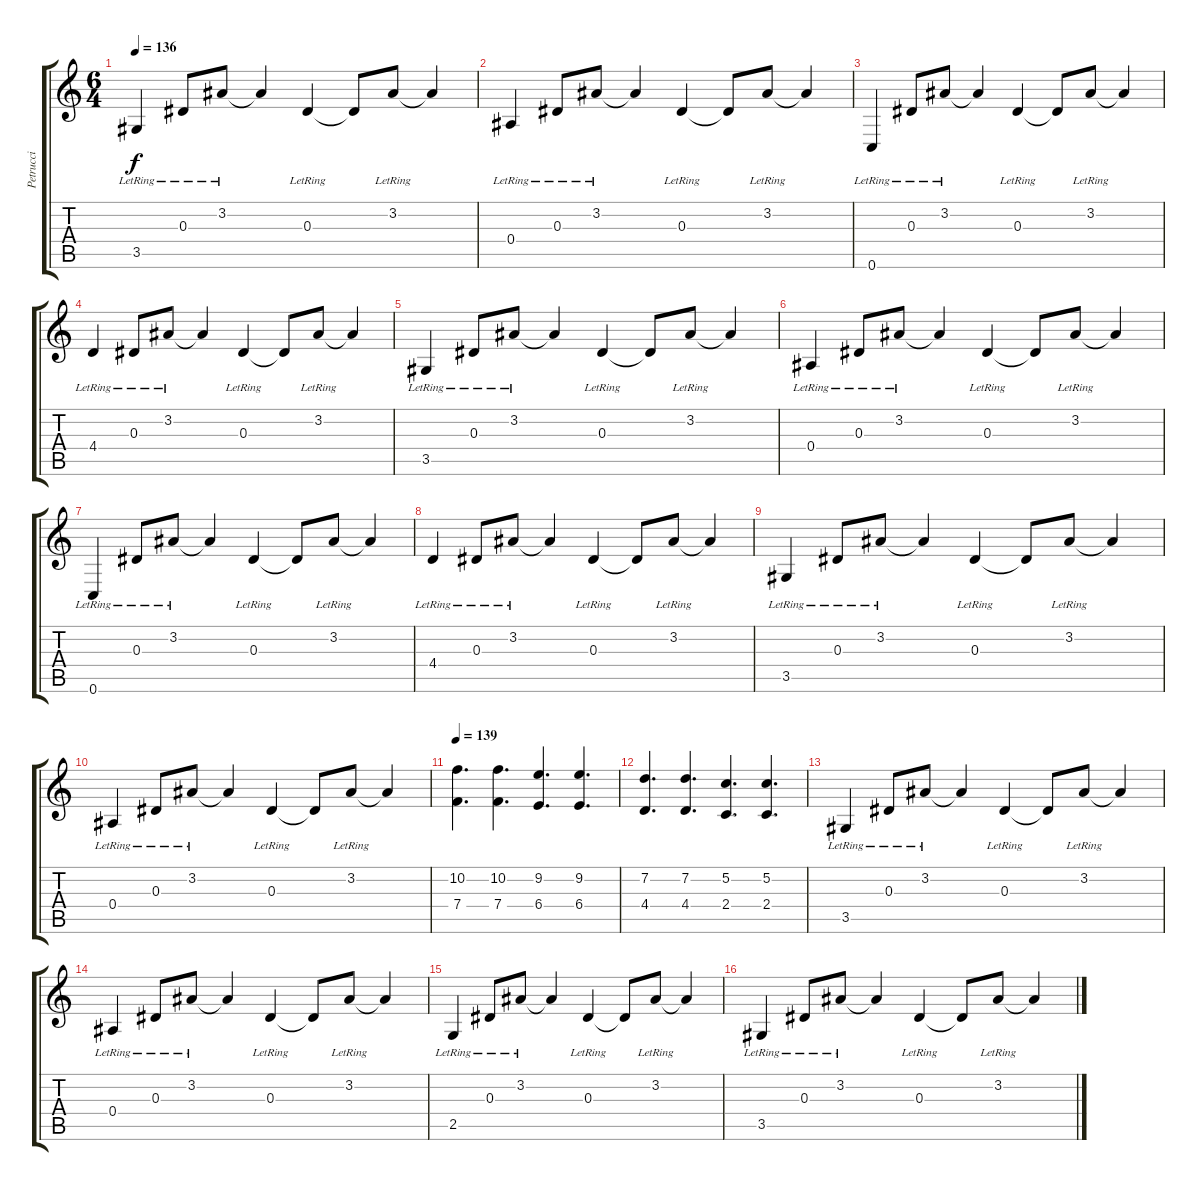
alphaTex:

\track ("Petrucci" "Petrucci") {instrument distortionguitar}
\staff {score tabs}
\tuning (C4 G3 Eb3 Bb2 F2 C2) {hide}
\ts (6 4)
\tempo 136
\clef g2
\ks c
3.5{lr}.4{dy f} 0.3{lr}.8 3.2{lr}.8 3.2{t}.4 0.3{lr}.4 0.3{t}.8 3.2{lr}.8 3.2{t}.4 |
0.4{lr}.4 0.3{lr}.8 3.2{lr}.8 3.2{t}.4 0.3{lr}.4 0.3{t}.8 3.2{lr}.8 3.2{t}.4 |
0.6{lr}.4 0.3{lr}.8 3.2{lr}.8 3.2{t}.4 0.3{lr}.4 0.3{t}.8 3.2{lr}.8 3.2{t}.4 |
4.4{lr}.4 0.3{lr}.8 3.2{lr}.8 3.2{t}.4 0.3{lr}.4 0.3{t}.8 3.2{lr}.8 3.2{t}.4 |
3.5{lr}.4 0.3{lr}.8 3.2{lr}.8 3.2{t}.4 0.3{lr}.4 0.3{t}.8 3.2{lr}.8 3.2{t}.4 |
0.4{lr}.4 0.3{lr}.8 3.2{lr}.8 3.2{t}.4 0.3{lr}.4 0.3{t}.8 3.2{lr}.8 3.2{t}.4 |
0.6{lr}.4 0.3{lr}.8 3.2{lr}.8 3.2{t}.4 0.3{lr}.4 0.3{t}.8 3.2{lr}.8 3.2{t}.4 |
4.4{lr}.4 0.3{lr}.8 3.2{lr}.8 3.2{t}.4 0.3{lr}.4 0.3{t}.8 3.2{lr}.8 3.2{t}.4 |
3.5{lr}.4 0.3{lr}.8 3.2{lr}.8 3.2{t}.4 0.3{lr}.4 0.3{t}.8 3.2{lr}.8 3.2{t}.4 |
0.4{lr}.4 0.3{lr}.8 3.2{lr}.8 3.2{t}.4 0.3{lr}.4 0.3{t}.8 3.2{lr}.8 3.2{t}.4 |
\tempo 139
(10.2 7.4).4{d} (10.2 7.4).4{d} (9.2 6.4).4{d} (9.2 6.4).4{d} |
(7.2 4.4).4{d} (7.2 4.4).4{d} (5.2 2.4).4{d beam merge} (5.2 2.4).4{d} |
3.5{lr}.4{instrument distortionguitar} 0.3{lr}.8 3.2{lr}.8 3.2{t}.4 0.3{lr}.4 0.3{t}.8 3.2{lr}.8 3.2{t}.4 |
0.4{lr}.4 0.3{lr}.8 3.2{lr}.8 3.2{t}.4 0.3{lr}.4 0.3{t}.8 3.2{lr}.8 3.2{t}.4 |
2.5{lr}.4 0.3{lr}.8 3.2{lr}.8 3.2{t}.4 0.3{lr}.4 0.3{t}.8 3.2{lr}.8 3.2{t}.4 |
3.5{lr}.4 0.3{lr}.8 3.2{lr}.8 3.2{t}.4 0.3{lr}.4 0.3{t}.8 3.2{lr}.8 3.2{t}.4
